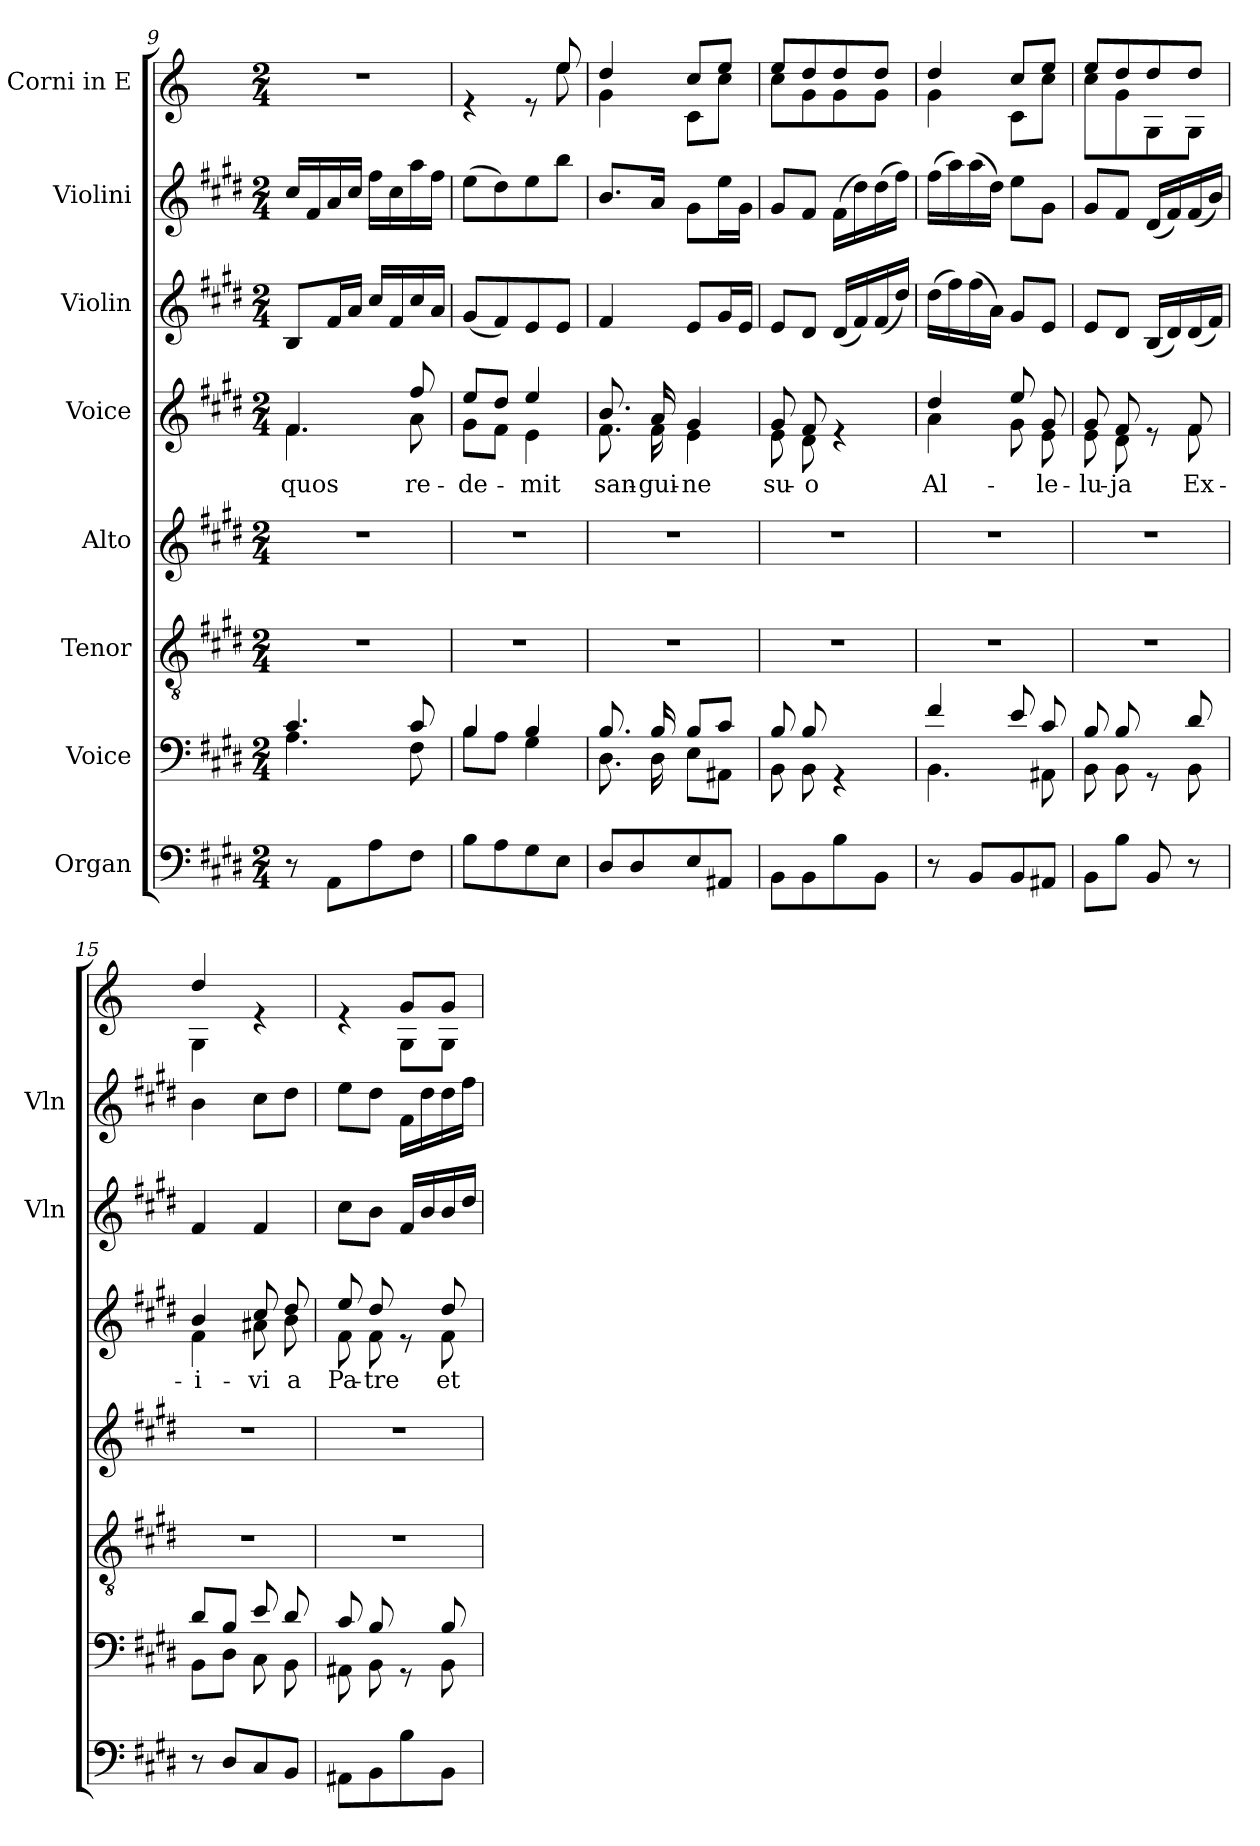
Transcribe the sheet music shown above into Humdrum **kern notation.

**kern	**kern	**kern	**kern	**kern	**text	**kern	**kern	**kern
*part8	*part7	*part6	*part5	*part4	*part4	*part3	*part2	*part1
*staff8	*staff7	*staff6	*staff5	*staff4	*staff4	*staff3	*staff2	*staff1
*I"Organ	*I"Voice	*I"Tenor	*I"Alto	*I"Voice	*	*I"Violin	*I"Violini	*I"Corni in E
*	*	*	*	*	*	*I'Vln	*I'Vln	*
*clefF4	*clefF4	*clefGv2	*clefG2	*clefG2	*	*clefG2	*clefG2	*clefG2
*	*	*	*	*	*	*	*	*ITrd5c8
*k[f#c#g#d#]	*k[f#c#g#d#]	*k[f#c#g#d#]	*k[f#c#g#d#]	*k[f#c#g#d#]	*	*k[f#c#g#d#]	*k[f#c#g#d#]	*k[f#c#g#d#]
*M2/4	*M2/4	*M2/4	*M2/4	*M2/4	*	*M2/4	*M2/4	*M2/4
=9	=9	=9	=9	=9	=9	=9	=9	=9
*	*^	*	*	*	*	*	*	*
!	!	!	!	!	!	!LO:LY:b	!	!	!
*	*	*	*	*	*^	*	*	*	*
8r	4.c#/	4.A\	2r	2r	4.f#/	4.f#\	quos	8B/L	16cc#/LL	2r
.	.	.	.	.	.	.	.	.	16f#/	.
8AA\L	.	.	.	.	.	.	.	16f#/L	16a/	.
.	.	.	.	.	.	.	.	16a/JJ	16cc#/JJ	.
8A\	.	.	.	.	.	.	.	16cc#/LL	16ff#\LL	.
.	.	.	.	.	.	.	.	16f#/	16cc#\	.
!	!	!	!	!	!	!	!LO:LY:b	!	!	!
8F#\J	8c#/	8F#\	.	.	8ff#/	8a\	re-	16cc#/	16aa\	.
.	.	.	.	.	.	.	.	16a/JJ	16ff#\JJ	.
=10	=10	=10	=10	=10	=10	=10	=10	=10	=10	=10
!	!	!	!	!	!	!	!LO:LY:b	!	!	!
*	*	*	*	*	*	*	*	*	*	*^
8B\L	4B/	8B\L	2r	2r	8ee/L	8g#\L	-de-	(8g#/L	(8ee\L	4re	4.ryy
8A\	.	8A\J	.	.	8dd#/J	8f#\J	.	8f#/)	8dd#\)	.	.
!	!	!	!	!	!	!	!LO:LY:b	!	!	!	!
8G#\	4B/	4G#\	.	.	4ee/	4e\	-mit	8e/	8ee\	8re	.
8E\J	.	.	.	.	.	.	.	8e/J	8bb\J	8g#/	8g#\
=11	=11	=11	=11	=11	=11	=11	=11	=11	=11	=11	=11
!	!	!	!	!	!	!	!LO:LY:b	!	!	!	!
8D#/L	8.B/	8.D#\	2r	2r	8.b/	8.f#\	san-	4f#/	8.b/L	4f#/	4B\
8D#/	.	.	.	.	.	.	.	.	.	.	.
!	!	!	!	!	!	!	!LO:LY:b	!	!	!	!
.	16B/	16D#\	.	.	16a/	16f#\	-gui-	.	16a/Jk	.	.
!	!	!	!	!	!	!	!LO:LY:b	!	!	!	!
8E/	8B/L	8E\L	.	.	4g#/	4e\	-ne	8e/L	8g#\L	8e/L	8E\L
8AA#X/J	8c#/J	8AA#X\J	.	.	.	.	.	16g#/L	16ee\L	8g#/J	8e\J
.	.	.	.	.	.	.	.	16e/JJ	16g#\JJ	.	.
=12	=12	=12	=12	=12	=12	=12	=12	=12	=12	=12	=12
!	!	!	!	!	!	!	!LO:LY:b	!	!	!	!
8BB\L	8B/	8BB\	2r	2r	8g#/	8e\	su-	8e/L	8g#/L	8g#/L	8e\L
!	!	!	!	!	!	!	!LO:LY:b	!	!	!	!
8BB\	8B/	8BB\	.	.	8f#/	8d#\	-o	8d#/J	8f#/J	8f#/	8B\
8B\	4rGG	4ryy	.	.	4re	4ryy	.	(16d#/LL	(16f#\LL	8f#/	8B\
.	.	.	.	.	.	.	.	16f#/)	16dd#\)	.	.
8BB\J	.	.	.	.	.	.	.	(16f#/	(16dd#\	8f#/J	8B\J
.	.	.	.	.	.	.	.	16dd#/JJ)	16ff#\JJ)	.	.
!!LO:PB:g=z	!!
=13	=13	=13	=13	=13	=13	=13	=13	=13	=13	=13	=13
!	!	!	!	!	!	!	!LO:LY:b	!	!	!	!
8r	4f#/	4.BB\	2r	2r	4dd#/	4a\	Al-	(16dd#\LL	(16ff#\LL	4f#/	4B\
.	.	.	.	.	.	.	.	16ff#\)	16aa\)	.	.
8BB/L	.	.	.	.	.	.	.	(16ff#\	(16aa\	.	.
.	.	.	.	.	.	.	.	16a\JJ)	16dd#\JJ)	.	.
8BB/	8e/	.	.	.	8ee/	8g#\	.	8g#/L	8ee\L	8e/L	8E\L
!	!	!	!	!	!	!	!LO:LY:b	!	!	!	!
8AA#X/J	8c#/	8AA#X\	.	.	8g#/	8e\	-le-	8e/J	8g#\J	8g#/J	8e\J
=14	=14	=14	=14	=14	=14	=14	=14	=14	=14	=14	=14
!	!	!	!	!	!	!	!LO:LY:b	!	!	!	!
8BB\L	8B/	8BB\	2r	2r	8g#/	8e\	-lu-	8e/L	8g#/L	8g#/L	8e\L
!	!	!	!	!	!	!	!LO:LY:b	!	!	!	!
8B\J	8B/	8BB\	.	.	8f#/	8d#\	-ja	8d#/J	8f#/J	8f#/	8B\
8BB/	8rGG	8ryy	.	.	8re	8ryy	.	(16B/LL	(16d#/LL	8f#/	8BB\
.	.	.	.	.	.	.	.	16d#/)	16f#/)	.	.
!	!	!	!	!	!	!	!LO:LY:b	!	!	!	!
8r	8d#/	8BB\	.	.	8f#/	8f#\	Ex-	(16d#/	(16f#/	8f#/J	8BB\J
.	.	.	.	.	.	.	.	16f#/JJ)	16b/JJ)	.	.
=15	=15	=15	=15	=15	=15	=15	=15	=15	=15	=15	=15
!	!	!	!	!	!	!	!LO:LY:b	!	!	!	!
8r	8d#/L	8BB\L	2r	2r	4b/	4f#\	-i-	4f#/	4b\	4f#/	4BB\
8D#/L	8B/J	8D#\J	.	.	.	.	.	.	.	.	.
!	!	!	!	!	!	!	!LO:LY:b	!	!	!	!
8C#/	8e/	8C#\	.	.	8cc#/	8a#X\	-vi	4f#/	8cc#\L	4re	4ryy
!	!	!	!	!	!	!	!LO:LY:b	!	!	!	!
8BB/J	8d#/	8BB\	.	.	8dd#/	8b\	a	.	8dd#\J	.	.
=16	=16	=16	=16	=16	=16	=16	=16	=16	=16	=16	=16
!	!	!	!	!	!	!	!LO:LY:b	!	!	!	!
8AA#X\L	8c#/	8AA#X\	2r	2r	8ee/	8f#\	Pa-	8cc#\L	8ee\L	4re	4ryy
!	!	!	!	!	!	!	!LO:LY:b	!	!	!	!
8BB\	8B/	8BB\	.	.	8dd#/	8f#\	-tre	8b\J	8dd#\J	.	.
8B\	8rGG	8ryy	.	.	8re	8ryy	.	16f#/LL	16f#\LL	8B/L	8BB\L
.	.	.	.	.	.	.	.	16b/	16dd#\	.	.
!	!	!	!	!	!	!	!LO:LY:b	!	!	!	!
8BB\J	8B/	8BB\	.	.	8dd#/	8f#\	et	16b/	16dd#\	8B/J	8BB\J
.	.	.	.	.	.	.	.	16dd#/JJ	16ff#\JJ	.	.
*	*v	*v	*	*	*v	*v	*	*	*	*v	*v
=	=	=	=	=	=	=	=	=
*-	*-	*-	*-	*-	*-	*-	*-	*-
